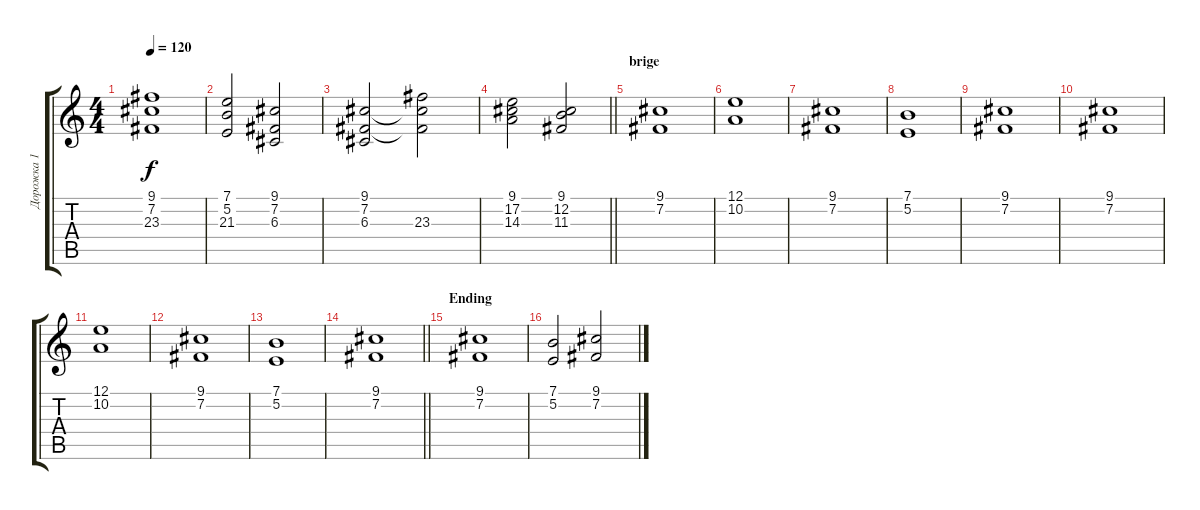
\track ("Дорожка 1" "Дорожка 1") {instrument stringensemble1}
\staff {score tabs}
\tuning (E4 B3 G3 D3 A2 E2) {hide}
\ts (4 4)
\tempo 120
\clef g2
\ks c
(9.1 7.2 23.3).1{dy f} |
(7.1 5.2 21.3).2 (9.1 7.2 6.3).2 |
(9.1 7.2 6.3).2 (9.1{t} 7.2{t} 23.3).2 |
\barLineRight lightlight
(9.1 17.2 14.3).2 (9.1 12.2 11.3).2 |
\section ("" "brige")
(9.1 7.2).1 |
(12.1 10.2).1 |
(9.1 7.2).1 |
(7.1 5.2).1 |
(9.1 7.2).1 |
(9.1 7.2).1 |
(12.1 10.2).1 |
(9.1 7.2).1 |
(7.1 5.2).1 |
\barLineRight lightlight
(9.1 7.2).1 |
\section ("" "Ending")
(9.1 7.2).1 |
(7.1 5.2).2 (9.1 7.2).2
